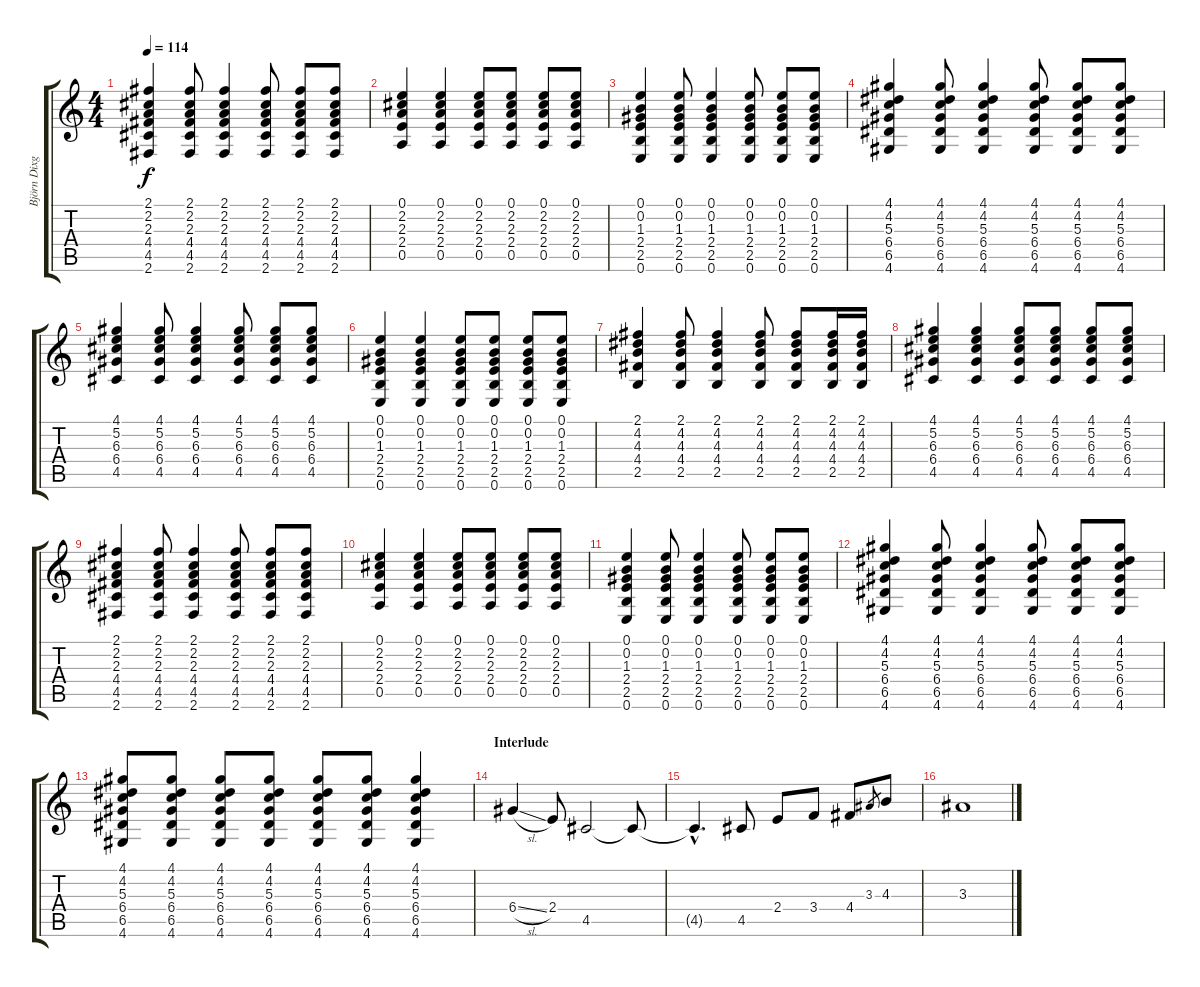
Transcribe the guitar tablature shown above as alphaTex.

\track ("Björn Dixgard -  Lead Guitar" "Björn Dixg") {instrument distortionguitar}
\staff {score tabs}
\tuning (E4 B3 G3 D3 A2 E2) {hide}
\ts (4 4)
\tempo 114
\clef g2
\ks c
(2.1 2.2 2.3 4.4 4.5 2.6).4{dy f} (2.1 2.2 2.3 4.4 4.5 2.6).8 (2.1 2.2 2.3 4.4 4.5 2.6).4 (2.1 2.2 2.3 4.4 4.5 2.6).8 (2.1 2.2 2.3 4.4 4.5 2.6).8 (2.1 2.2 2.3 4.4 4.5 2.6).8 |
(0.1 2.2 2.3 2.4 0.5).4 (0.1 2.2 2.3 2.4 0.5).4 (0.1 2.2 2.3 2.4 0.5).8 (0.1 2.2 2.3 2.4 0.5).8 (0.1 2.2 2.3 2.4 0.5).8 (0.1 2.2 2.3 2.4 0.5).8 |
(0.1 0.2 1.3 2.4 2.5 0.6).4 (0.1 0.2 1.3 2.4 2.5 0.6).8 (0.1 0.2 1.3 2.4 2.5 0.6).4 (0.1 0.2 1.3 2.4 2.5 0.6).8 (0.1 0.2 1.3 2.4 2.5 0.6).8 (0.1 0.2 1.3 2.4 2.5 0.6).8 |
(4.1 4.2 5.3 6.4 6.5 4.6).4 (4.1 4.2 5.3 6.4 6.5 4.6).8 (4.1 4.2 5.3 6.4 6.5 4.6).4 (4.1 4.2 5.3 6.4 6.5 4.6).8 (4.1 4.2 5.3 6.4 6.5 4.6).8 (4.1 4.2 5.3 6.4 6.5 4.6).8 |
(4.1 5.2 6.3 6.4 4.5).4 (4.1 5.2 6.3 6.4 4.5).8 (4.1 5.2 6.3 6.4 4.5).4 (4.1 5.2 6.3 6.4 4.5).8 (4.1 5.2 6.3 6.4 4.5).8 (4.1 5.2 6.3 6.4 4.5).8 |
(0.1 0.2 1.3 2.4 2.5 0.6).4{volume 10} (0.1 0.2 1.3 2.4 2.5 0.6).4 (0.1 0.2 1.3 2.4 2.5 0.6).8 (0.1 0.2 1.3 2.4 2.5 0.6).8 (0.1 0.2 1.3 2.4 2.5 0.6).8 (0.1 0.2 1.3 2.4 2.5 0.6).8 |
(2.1 4.2 4.3 4.4 2.5).4 (2.1 4.2 4.3 4.4 2.5).8 (2.1 4.2 4.3 4.4 2.5).4 (2.1 4.2 4.3 4.4 2.5).8 (2.1 4.2 4.3 4.4 2.5).8 (2.1 4.2 4.3 4.4 2.5).16 (2.1 4.2 4.3 4.4 2.5).16 |
(4.1 5.2 6.3 6.4 4.5).4 (4.1 5.2 6.3 6.4 4.5).4 (4.1 5.2 6.3 6.4 4.5).8 (4.1 5.2 6.3 6.4 4.5).8 (4.1 5.2 6.3 6.4 4.5).8 (4.1 5.2 6.3 6.4 4.5).8 |
(2.1 2.2 2.3 4.4 4.5 2.6).4 (2.1 2.2 2.3 4.4 4.5 2.6).8 (2.1 2.2 2.3 4.4 4.5 2.6).4 (2.1 2.2 2.3 4.4 4.5 2.6).8 (2.1 2.2 2.3 4.4 4.5 2.6).8 (2.1 2.2 2.3 4.4 4.5 2.6).8 |
(0.1 2.2 2.3 2.4 0.5).4 (0.1 2.2 2.3 2.4 0.5).4 (0.1 2.2 2.3 2.4 0.5).8 (0.1 2.2 2.3 2.4 0.5).8 (0.1 2.2 2.3 2.4 0.5).8 (0.1 2.2 2.3 2.4 0.5).8 |
(0.1 0.2 1.3 2.4 2.5 0.6).4 (0.1 0.2 1.3 2.4 2.5 0.6).8 (0.1 0.2 1.3 2.4 2.5 0.6).4 (0.1 0.2 1.3 2.4 2.5 0.6).8 (0.1 0.2 1.3 2.4 2.5 0.6).8 (0.1 0.2 1.3 2.4 2.5 0.6).8 |
(4.1 4.2 5.3 6.4 6.5 4.6).4 (4.1 4.2 5.3 6.4 6.5 4.6).8 (4.1 4.2 5.3 6.4 6.5 4.6).4 (4.1 4.2 5.3 6.4 6.5 4.6).8 (4.1 4.2 5.3 6.4 6.5 4.6).8 (4.1 4.2 5.3 6.4 6.5 4.6).8 |
(4.1 4.2 5.3 6.4 6.5 4.6).8 (4.1 4.2 5.3 6.4 6.5 4.6).8 (4.1 4.2 5.3 6.4 6.5 4.6).8 (4.1 4.2 5.3 6.4 6.5 4.6).8 (4.1 4.2 5.3 6.4 6.5 4.6).8 (4.1 4.2 5.3 6.4 6.5 4.6).8 (4.1 4.2 5.3 6.4 6.5 4.6).4 |
\section ("" "Interlude")
6.4{sl}.4{volume 11} 2.4.8 4.5.2 4.5{t}.8 |
4.5{hac t}.4{d} 4.5.8 2.4.8 3.4.8 4.4.8 3.3.8{gr} 4.3.8 |
3.3.1
